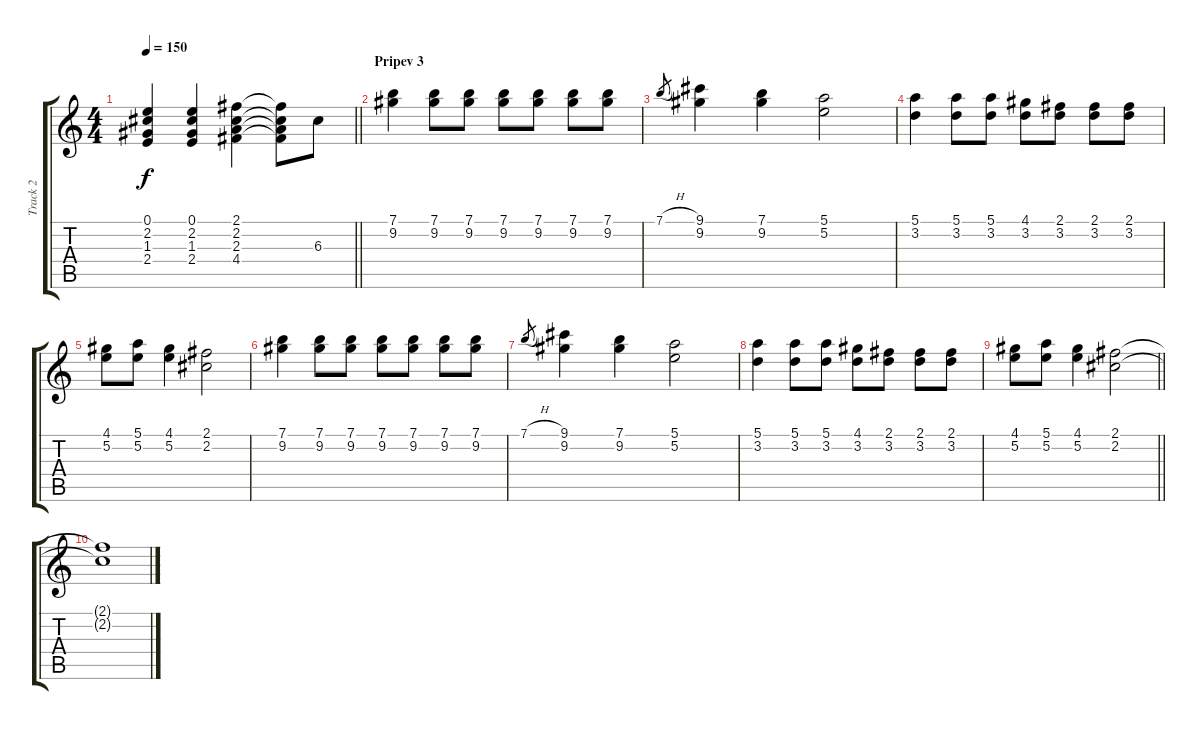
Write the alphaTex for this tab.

\track ("Track 2" "Track 2") {instrument acousticguitarsteel}
\staff {score tabs}
\tuning (E4 B3 G3 D3 A2 E2) {hide}
\ts (4 4)
\tempo 150
\clef g2
\barLineRight lightlight
\ks c
(0.1 2.2 1.3 2.4).4{dy f} (0.1 2.2 1.3 2.4).4 (2.1 2.2 2.3 4.4).4 (2.1{t} 2.2{t} 2.3{t} 4.4{t}).8 6.3.8 |
\section ("" "Pripev 3")
(7.1 9.2).4 (7.1 9.2).8 (7.1 9.2).8 (7.1 9.2).8 (7.1 9.2).8 (7.1 9.2).8 (7.1 9.2).8 |
7.1{h}.8{gr} (9.1 9.2).4 (7.1 9.2).4 (5.1 5.2).2 |
(5.1 3.2).4 (5.1 3.2).8 (5.1 3.2).8 (4.1 3.2).8 (2.1 3.2).8 (2.1 3.2).8 (2.1 3.2).8 |
(4.1 5.2).8 (5.1 5.2).8 (4.1 5.2).4 (2.1 2.2).2 |
(7.1 9.2).4 (7.1 9.2).8 (7.1 9.2).8 (7.1 9.2).8 (7.1 9.2).8 (7.1 9.2).8 (7.1 9.2).8 |
7.1{h}.8{gr} (9.1 9.2).4 (7.1 9.2).4 (5.1 5.2).2 |
(5.1 3.2).4 (5.1 3.2).8 (5.1 3.2).8 (4.1 3.2).8 (2.1 3.2).8 (2.1 3.2).8 (2.1 3.2).8 |
\barLineRight lightlight
(4.1 5.2).8 (5.1 5.2).8 (4.1 5.2).4 (2.1 2.2).2 |
(2.1{t} 2.2{t}).1
